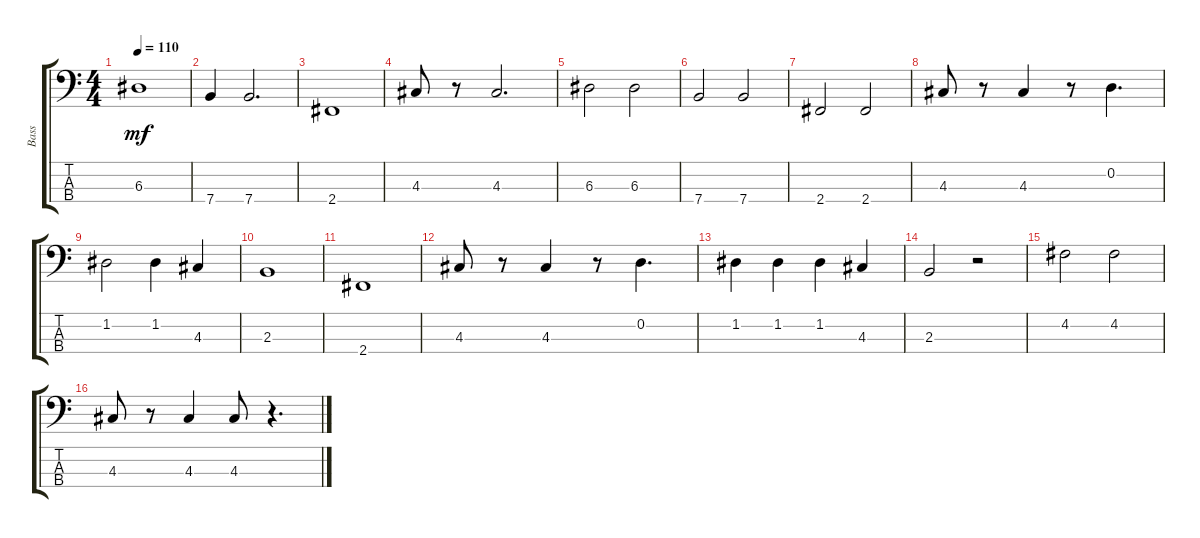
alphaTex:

\track ("Bass" "Bass") {instrument electricbassfinger}
\staff {score tabs}
\tuning (G2 D2 A1 E1) {hide}
\ts (4 4)
\tempo 110
\clef f4
\ks c
6.3.1{dy mf} |
7.4.4 7.4.2{d} |
2.4.1 |
4.3.8 r.8 4.3.2{d} |
6.3.2 6.3.2 |
7.4.2 7.4.2 |
2.4.2 2.4.2 |
4.3.8 r.8 4.3.4 r.8 0.2.4{d} |
1.2.2 1.2.4 4.3.4 |
2.3.1 |
2.4.1 |
4.3.8 r.8 4.3.4 r.8 0.2.4{d} |
1.2.4 1.2.4 1.2.4 4.3.4 |
2.3.2 r.2 |
4.2.2 4.2.2 |
4.3.8 r.8 4.3.4 4.3.8 r.4{d}
